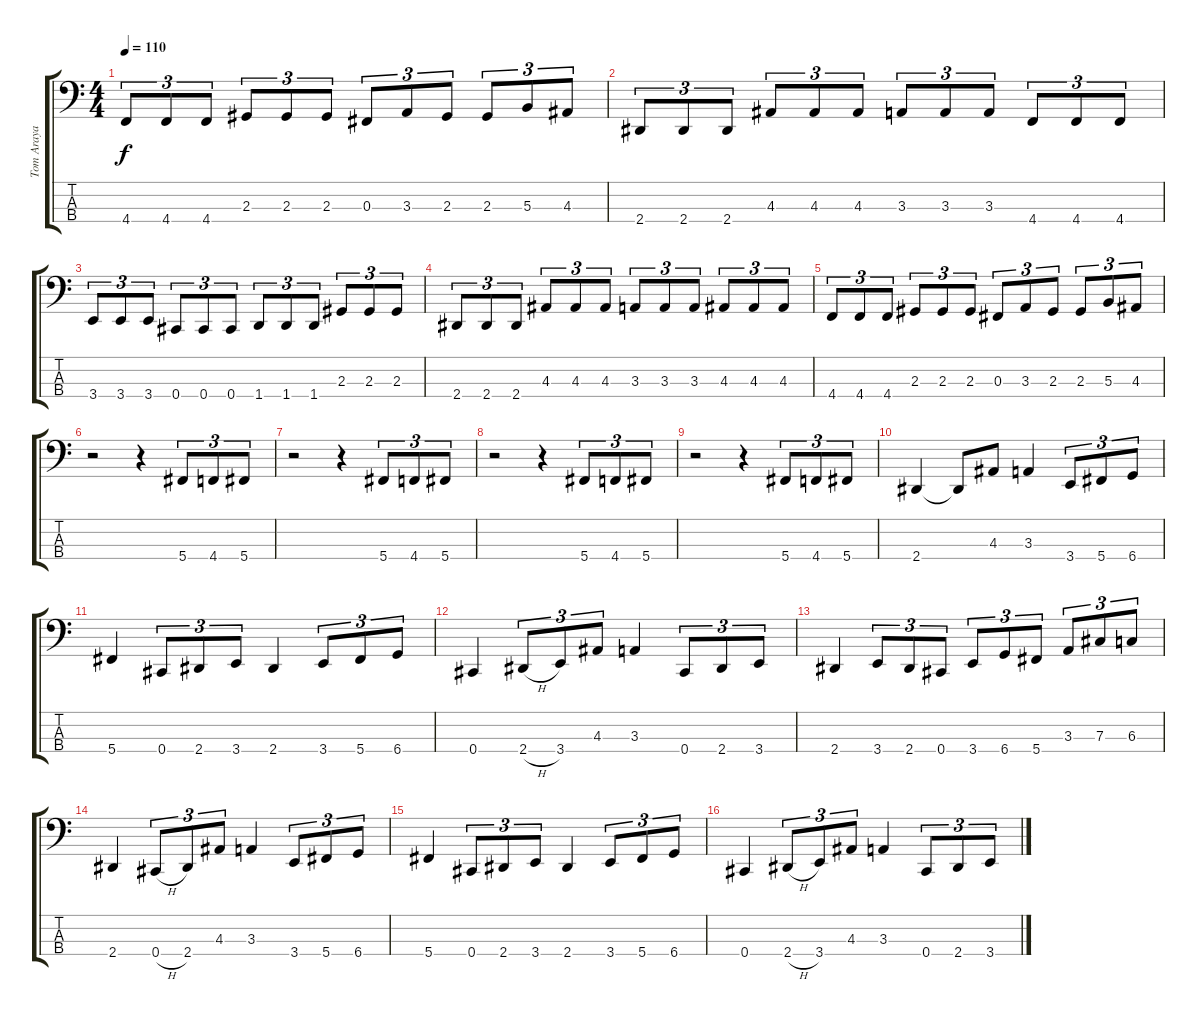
\track ("Tom Araya" "Tom Araya") {instrument electricbasspick}
\staff {score tabs}
\tuning (E2 B1 Gb1 Db1) {hide}
\ts (4 4)
\tempo 110
\clef f4
\ks c
4.4.8{tu (3 2) dy f} 4.4.8{tu (3 2)} 4.4.8{tu (3 2)} 2.3.8{tu (3 2)} 2.3.8{tu (3 2)} 2.3.8{tu (3 2)} 0.3.8{tu (3 2)} 3.3.8{tu (3 2)} 2.3.8{tu (3 2)} 2.3.8{tu (3 2)} 5.3.8{tu (3 2)} 4.3.8{tu (3 2)} |
2.4.8{tu (3 2)} 2.4.8{tu (3 2)} 2.4.8{tu (3 2)} 4.3.8{tu (3 2)} 4.3.8{tu (3 2)} 4.3.8{tu (3 2)} 3.3.8{tu (3 2)} 3.3.8{tu (3 2)} 3.3.8{tu (3 2)} 4.4.8{tu (3 2)} 4.4.8{tu (3 2)} 4.4.8{tu (3 2)} |
3.4.8{tu (3 2)} 3.4.8{tu (3 2)} 3.4.8{tu (3 2)} 0.4.8{tu (3 2)} 0.4.8{tu (3 2)} 0.4.8{tu (3 2)} 1.4.8{tu (3 2)} 1.4.8{tu (3 2)} 1.4.8{tu (3 2)} 2.3.8{tu (3 2)} 2.3.8{tu (3 2)} 2.3.8{tu (3 2)} |
2.4.8{tu (3 2)} 2.4.8{tu (3 2)} 2.4.8{tu (3 2)} 4.3.8{tu (3 2)} 4.3.8{tu (3 2)} 4.3.8{tu (3 2)} 3.3.8{tu (3 2)} 3.3.8{tu (3 2)} 3.3.8{tu (3 2)} 4.3.8{tu (3 2)} 4.3.8{tu (3 2)} 4.3.8{tu (3 2)} |
4.4.8{tu (3 2)} 4.4.8{tu (3 2)} 4.4.8{tu (3 2)} 2.3.8{tu (3 2)} 2.3.8{tu (3 2)} 2.3.8{tu (3 2)} 0.3.8{tu (3 2)} 3.3.8{tu (3 2)} 2.3.8{tu (3 2)} 2.3.8{tu (3 2)} 5.3.8{tu (3 2)} 4.3.8{tu (3 2)} |
r.2 r.4 5.4.8{tu (3 2)} 4.4.8{tu (3 2)} 5.4.8{tu (3 2)} |
r.2 r.4 5.4.8{tu (3 2)} 4.4.8{tu (3 2)} 5.4.8{tu (3 2)} |
r.2 r.4 5.4.8{tu (3 2)} 4.4.8{tu (3 2)} 5.4.8{tu (3 2)} |
r.2 r.4 5.4.8{tu (3 2)} 4.4.8{tu (3 2)} 5.4.8{tu (3 2)} |
2.4.4 2.4{t}.8 4.3.8 3.3.4 3.4.8{tu (3 2)} 5.4.8{tu (3 2)} 6.4.8{tu (3 2)} |
5.4.4 0.4.8{tu (3 2)} 2.4.8{tu (3 2)} 3.4.8{tu (3 2)} 2.4.4 3.4.8{tu (3 2)} 5.4.8{tu (3 2)} 6.4.8{tu (3 2)} |
0.4.4 2.4{h}.8{tu (3 2)} 3.4.8{tu (3 2)} 4.3.8{tu (3 2)} 3.3.4 0.4.8{tu (3 2)} 2.4.8{tu (3 2)} 3.4.8{tu (3 2)} |
2.4.4 3.4.8{tu (3 2)} 2.4.8{tu (3 2)} 0.4.8{tu (3 2)} 3.4.8{tu (3 2)} 6.4.8{tu (3 2)} 5.4.8{tu (3 2)} 3.3.8{tu (3 2)} 7.3.8{tu (3 2)} 6.3.8{tu (3 2)} |
2.4.4 0.4{h}.8{tu (3 2)} 2.4.8{tu (3 2)} 4.3.8{tu (3 2)} 3.3.4 3.4.8{tu (3 2)} 5.4.8{tu (3 2)} 6.4.8{tu (3 2)} |
5.4.4 0.4.8{tu (3 2)} 2.4.8{tu (3 2)} 3.4.8{tu (3 2)} 2.4.4 3.4.8{tu (3 2)} 5.4.8{tu (3 2)} 6.4.8{tu (3 2)} |
0.4.4 2.4{h}.8{tu (3 2)} 3.4.8{tu (3 2)} 4.3.8{tu (3 2)} 3.3.4 0.4.8{tu (3 2)} 2.4.8{tu (3 2)} 3.4.8{tu (3 2)}
